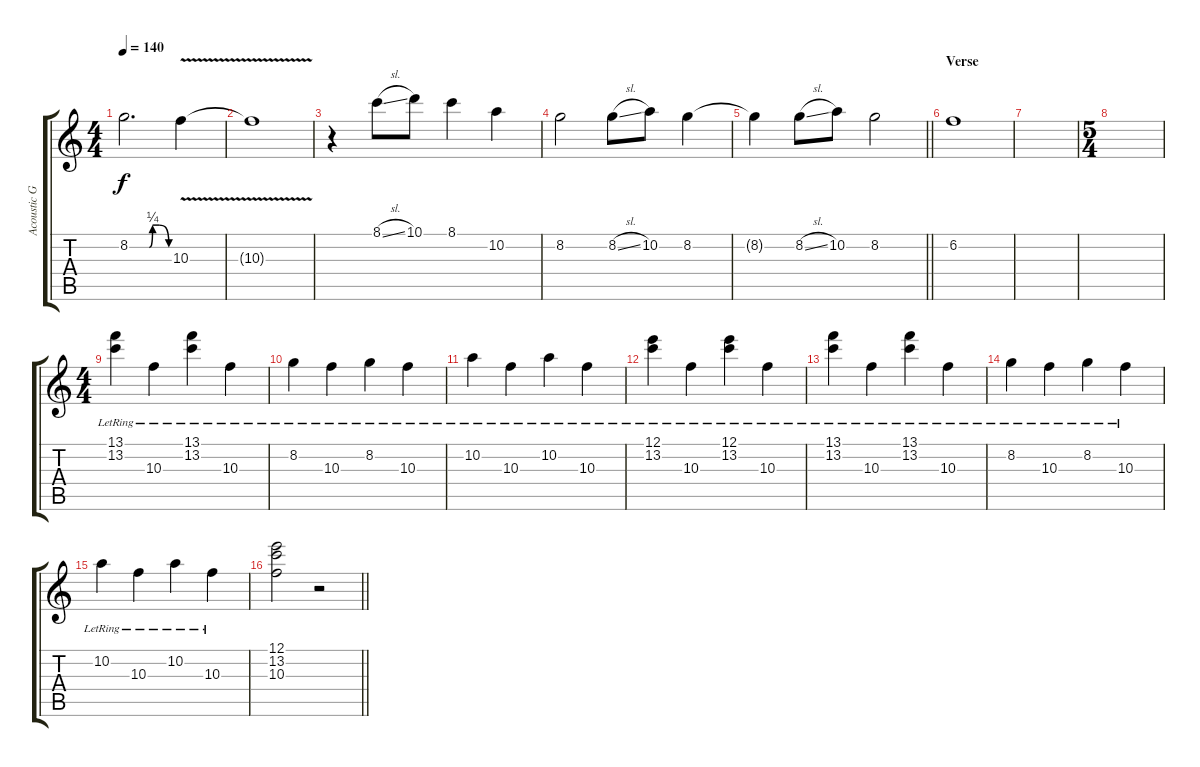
\track ("Acoustic Guitar III" "Acoustic G") {instrument acousticguitarsteel}
\staff {score tabs}
\tuning (E4 B3 G3 D3 A2 D2) {hide}
\ts (4 4)
\tempo 140
\clef g2
\ks c
8.2{be (custom 0 0 30 0 35 1 45 1 60 0)}.2{d dy f} 10.3{v}.4 |
10.3{t}.1 |
r.4 8.1{sl}.8 10.1.8 8.1.4 10.2.4 |
8.2.2 8.2{sl}.8 10.2.8 8.2.4 |
\barLineRight lightlight
8.2{t}.4 8.2{sl}.8 10.2.8 8.2.2 |
\section ("" "Verse")
6.2.1 |
|
\ts (5 4)
|
\ts (4 4)
(13.1{lr} 13.2{lr}).4 10.3{lr}.4 (13.1{lr} 13.2{lr}).4 10.3{lr}.4 |
8.2{lr}.4 10.3{lr}.4 8.2{lr}.4 10.3{lr}.4 |
10.2{lr}.4 10.3{lr}.4 10.2{lr}.4 10.3{lr}.4 |
(12.1{lr} 13.2{lr}).4 10.3{lr}.4 (12.1{lr} 13.2{lr}).4 10.3{lr}.4 |
(13.1{lr} 13.2{lr}).4 10.3{lr}.4 (13.1{lr} 13.2{lr}).4 10.3{lr}.4 |
8.2{lr}.4 10.3{lr}.4 8.2{lr}.4 10.3{lr}.4 |
10.2{lr}.4 10.3{lr}.4 10.2{lr}.4 10.3{lr}.4 |
\barLineRight lightlight
(12.1 13.2 10.3).2 r.2
